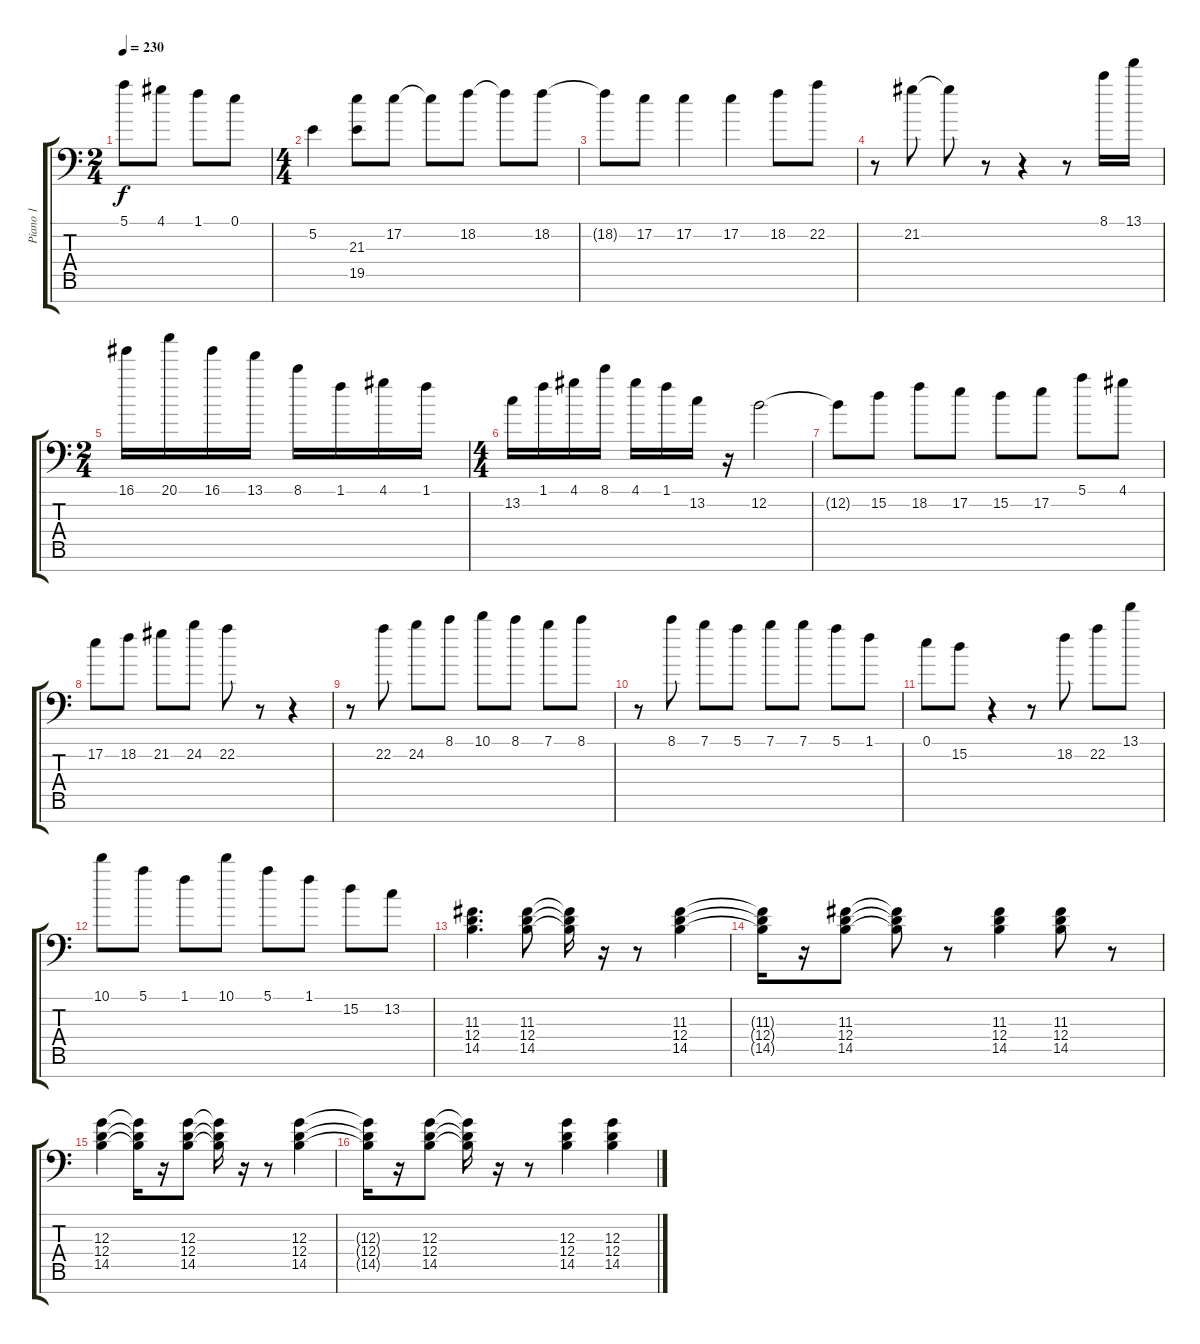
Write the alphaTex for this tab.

\track ("Piano 1" "Piano 1") {instrument electricpiano1}
\staff {score tabs}
\tuning (E5 B3 G3 D3 A2 E2 C-1) {hide}
\ts (2 4)
\tempo 230
\clef f4
\ks c
5.1.8{dy f} 4.1.8 1.1.8 0.1.8 |
\ts (4 4)
5.2.4 (21.3 19.5).8 17.2.8 17.2{t}.8 18.2.8 18.2{t}.8 18.2.8 |
18.2{t}.8 17.2.8 17.2.4 17.2.4 18.2.8 22.2.8 |
r.8 21.2.8 21.2{t}.8 r.8 r.4 r.8 8.1.16 13.1.16 |
\ts (2 4)
16.1.16 20.1.16 16.1.16 13.1.16 8.1.16 1.1.16 4.1.16 1.1.16 |
\ts (4 4)
13.2.16 1.1.16 4.1.16 8.1.16 4.1.16 1.1.16 13.2.16 r.16 12.2.2 |
12.2{t}.8 15.2.8 18.2.8 17.2.8 15.2.8 17.2.8 5.1.8 4.1.8 |
17.2.8 18.2.8 21.2.8 24.2.8 22.2.8 r.8 r.4 |
r.8 22.2.8 24.2.8 8.1.8 10.1.8 8.1.8 7.1.8 8.1.8 |
r.8 8.1.8 7.1.8 5.1.8 7.1.8 7.1.8 5.1.8 1.1.8 |
0.1.8 15.2.8 r.4 r.8 18.2.8 22.2.8 13.1.8 |
10.1.8 5.1.8 1.1.8 10.1.8 5.1.8 1.1.8 15.2.8 13.2.8 |
(11.3 12.4 14.5).4{d} (11.3 12.4 14.5).8 (11.3{t} 12.4{t} 14.5{t}).16 r.16 r.8 (11.3 12.4 14.5).4 |
(11.3{t} 12.4{t} 14.5{t}).16 r.16 (11.3 12.4 14.5).8 (11.3{t} 12.4{t} 14.5{t}).8 r.8 (11.3 12.4 14.5).4 (11.3 12.4 14.5).8 r.8 |
(12.3 12.4 14.5).4 (12.3{t} 12.4{t} 14.5{t}).16 r.16 (12.3 12.4 14.5).8 (12.3{t} 12.4{t} 14.5{t}).16 r.16 r.8 (12.3 12.4 14.5).4 |
(12.3{t} 12.4{t} 14.5{t}).16 r.16 (12.3 12.4 14.5).8 (12.3{t} 12.4{t} 14.5{t}).16 r.16 r.8 (12.3 12.4 14.5).4 (12.3 12.4 14.5).4
